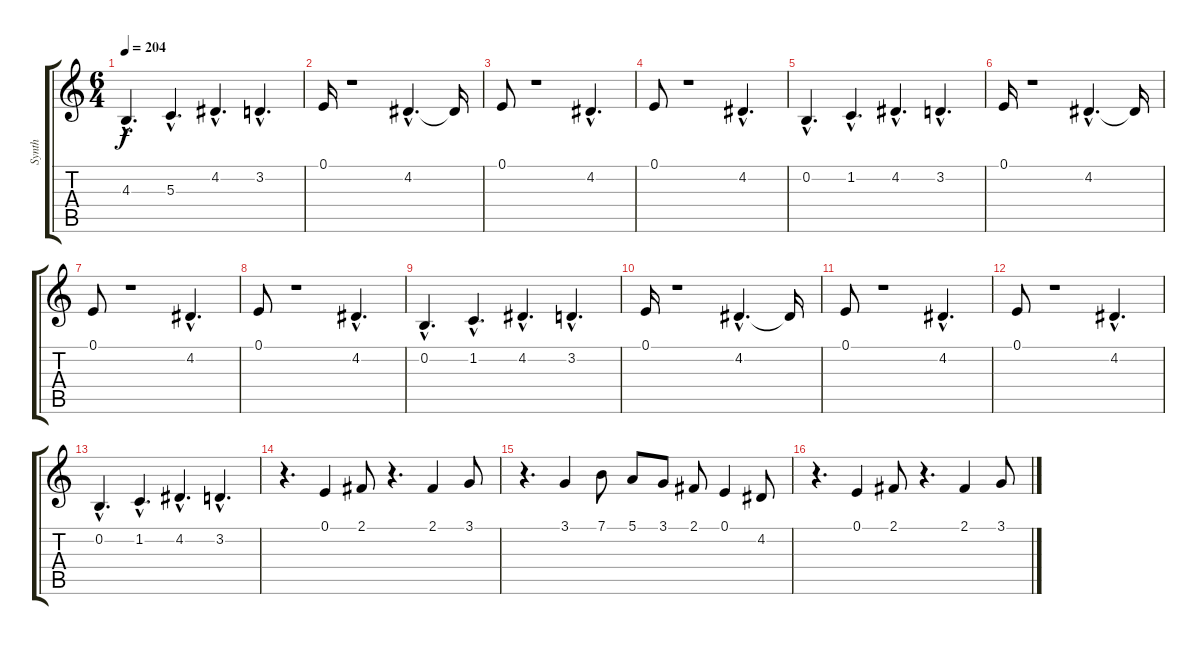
\track ("Synth" "Synth") {instrument choiraahs}
\staff {score tabs}
\tuning (E4 B3 G3 D3 A2 E2) {hide}
\ts (6 4)
\tempo 204
\clef g2
\ks c
4.3{hac}.4{d dy f} 5.3{hac}.4{d} 4.2{hac}.4{d} 3.2{hac}.4{d} |
0.1.16 r.1 4.2{hac}.4{d} 4.2{t}.16 |
0.1.8 r.1 4.2{hac}.4{d} |
0.1.8 r.1 4.2{hac}.4{d} |
0.2{hac}.4{d} 1.2{hac}.4{d} 4.2{hac}.4{d} 3.2{hac}.4{d} |
0.1.16 r.1 4.2{hac}.4{d} 4.2{t}.16 |
0.1.8 r.1 4.2{hac}.4{d} |
0.1.8 r.1 4.2{hac}.4{d} |
0.2{hac}.4{d} 1.2{hac}.4{d} 4.2{hac}.4{d} 3.2{hac}.4{d} |
0.1.16 r.1 4.2{hac}.4{d} 4.2{t}.16 |
0.1.8 r.1 4.2{hac}.4{d} |
0.1.8 r.1 4.2{hac}.4{d} |
0.2{hac}.4{d} 1.2{hac}.4{d} 4.2{hac}.4{d} 3.2{hac}.4{d} |
r.4{d} 0.1.4 2.1.8 r.4{d} 2.1.4 3.1.8 |
r.4{d} 3.1.4 7.1.8 5.1.8 3.1.8 2.1.8 0.1.4 4.2.8 |
r.4{d} 0.1.4 2.1.8 r.4{d} 2.1.4 3.1.8
